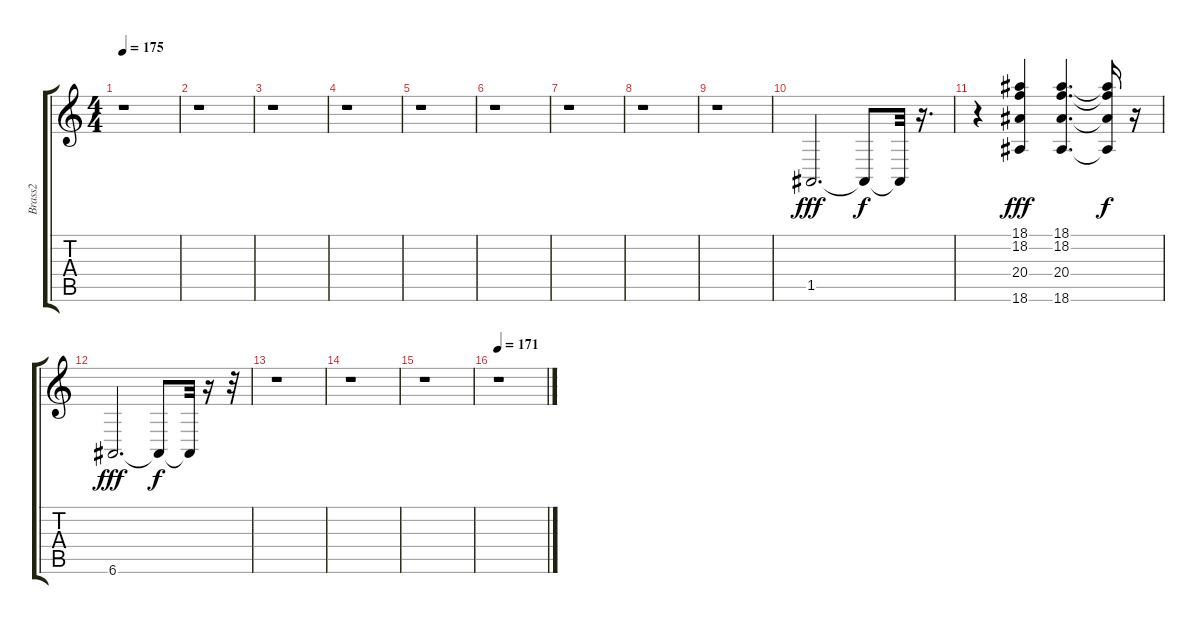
\track ("Brass2" "Brass2") {instrument brasssection}
\staff {score tabs}
\tuning (E4 B3 G3 D3 A2 E2) {hide}
\ts (4 4)
\tempo 175
\clef g2
\ks c
r.1{dy f} |
r.1 |
r.1 |
r.1 |
r.1 |
r.1 |
r.1 |
r.1 |
r.1 |
1.5.2{d dy fff} 1.5{t}.8{dy f} 1.5{t}.32 r.16{d} |
r.4 (18.1 18.2 20.4 18.6).4{dy fff volume 15} (18.1 18.2 20.4 18.6).4{d volume 15} (18.1{t} 18.2{t} 20.4{t} 18.6{t}).16{dy f} r.16 |
6.6.2{d dy fff volume 12} 6.6{t}.8{dy f} 6.6{t}.32 r.16 r.32 |
r.1 |
r.1 |
r.1 |
\tempo 171
r.1
